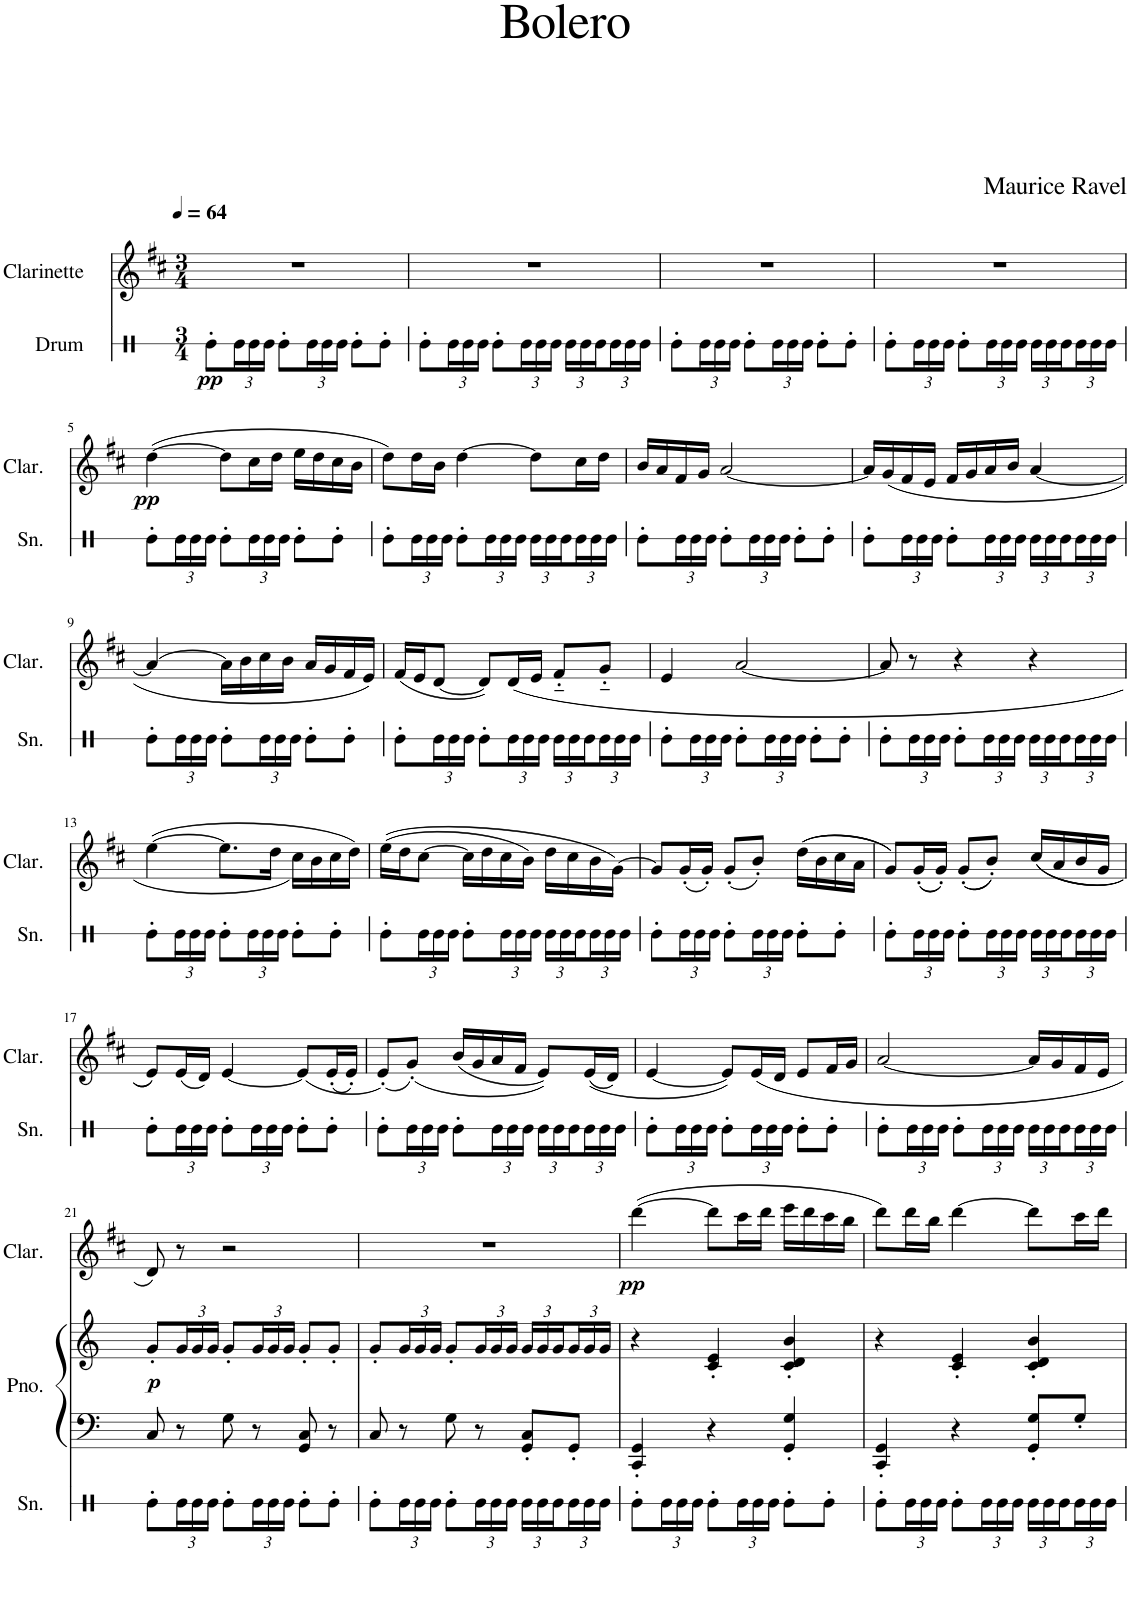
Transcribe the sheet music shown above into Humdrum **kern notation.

**kern	**dynam	**kern	**kern	**dynam	**kern	**dynam
*part3	*part3	*part2	*part2	*part2	*part1	*part1
*staff4	*staff4	*staff3	*staff2	*staff2/3	*staff1	*staff1
*I"Drum	*	*I"Piano	*	*	*I"Clarinette	*
*	*	*I'Pno.	*	*	*I'Clar.	*
*stria1	*	*stria5	*stria5	*	*	*
*clefX	*	*clefF4	*clefG2	*	*clefG2	*
*	*	*	*	*	*Trd1c2	*
*k[]	*	*k[]	*k[]	*	*k[f#c#]	*
*M3/4	*	*M3/4	*M3/4	*	*M3/4	*
*MM64	*	*MM64	*MM64	*	*MM64	*
=1	=1	=1	=1	=1	=1	=1
!	!LO:DY:b	!	!	!	!	!
8Re'\L	pp	2.r	2.r	.	2.r	.
*Xbrackettup	*	*	*	*	*	*
24Re\L	.	.	.	.	.	.
24Re\	.	.	.	.	.	.
24Re\JJ	.	.	.	.	.	.
8Re'\L	.	.	.	.	.	.
24Re\L	.	.	.	.	.	.
24Re\	.	.	.	.	.	.
24Re\JJ	.	.	.	.	.	.
8Re'\L	.	.	.	.	.	.
8Re'\J	.	.	.	.	.	.
=2	=2	=2	=2	=2	=2	=2
8Re'\L	.	2.r	2.r	.	2.r	.
24Re\L	.	.	.	.	.	.
24Re\	.	.	.	.	.	.
24Re\JJ	.	.	.	.	.	.
8Re'\L	.	.	.	.	.	.
24Re\L	.	.	.	.	.	.
24Re\	.	.	.	.	.	.
24Re\JJ	.	.	.	.	.	.
24Re\LL	.	.	.	.	.	.
24Re\	.	.	.	.	.	.
24Re\	.	.	.	.	.	.
24Re\	.	.	.	.	.	.
24Re\	.	.	.	.	.	.
24Re\JJ	.	.	.	.	.	.
=3	=3	=3	=3	=3	=3	=3
8Re'\L	.	2.r	2.r	.	2.r	.
24Re\L	.	.	.	.	.	.
24Re\	.	.	.	.	.	.
24Re\JJ	.	.	.	.	.	.
8Re'\L	.	.	.	.	.	.
24Re\L	.	.	.	.	.	.
24Re\	.	.	.	.	.	.
24Re\JJ	.	.	.	.	.	.
8Re'\L	.	.	.	.	.	.
8Re'\J	.	.	.	.	.	.
=4	=4	=4	=4	=4	=4	=4
8Re'\L	.	2.r	2.r	.	2.r	.
24Re\L	.	.	.	.	.	.
24Re\	.	.	.	.	.	.
24Re\JJ	.	.	.	.	.	.
8Re'\L	.	.	.	.	.	.
24Re\L	.	.	.	.	.	.
24Re\	.	.	.	.	.	.
24Re\JJ	.	.	.	.	.	.
24Re\LL	.	.	.	.	.	.
24Re\	.	.	.	.	.	.
24Re\	.	.	.	.	.	.
24Re\	.	.	.	.	.	.
24Re\	.	.	.	.	.	.
24Re\JJ	.	.	.	.	.	.
!!LO:LB:g=z
=5	=5	=5	=5	=5	=5	=5
!	!	!	!	!	!	!LO:DY:b
8Re'\L	.	2.r	2.r	.	([4dd\	pp
24Re\L	.	.	.	.	.	.
24Re\	.	.	.	.	.	.
24Re\JJ	.	.	.	.	.	.
8Re'\L	.	.	.	.	8dd\L]	.
24Re\L	.	.	.	.	16cc#\L	.
24Re\	.	.	.	.	.	.
.	.	.	.	.	16dd\JJ	.
24Re\JJ	.	.	.	.	.	.
8Re'\L	.	.	.	.	16ee\LL	.
.	.	.	.	.	16dd\	.
8Re'\J	.	.	.	.	16cc#\	.
.	.	.	.	.	16b\JJ	.
=6	=6	=6	=6	=6	=6	=6
8Re'\L	.	2.r	2.r	.	8dd\L)	.
24Re\L	.	.	.	.	16dd\L	.
24Re\	.	.	.	.	.	.
.	.	.	.	.	16b\JJ	.
24Re\JJ	.	.	.	.	.	.
8Re'\L	.	.	.	.	[4dd\	.
24Re\L	.	.	.	.	.	.
24Re\	.	.	.	.	.	.
24Re\JJ	.	.	.	.	.	.
24Re\LL	.	.	.	.	8dd\L]	.
24Re\	.	.	.	.	.	.
24Re\	.	.	.	.	.	.
24Re\	.	.	.	.	16cc#\L	.
24Re\	.	.	.	.	.	.
.	.	.	.	.	16dd\JJ	.
24Re\JJ	.	.	.	.	.	.
=7	=7	=7	=7	=7	=7	=7
8Re'\L	.	2.r	2.r	.	16b/LL	.
.	.	.	.	.	16a/	.
24Re\L	.	.	.	.	16f#/	.
24Re\	.	.	.	.	.	.
.	.	.	.	.	16g/JJ	.
24Re\JJ	.	.	.	.	.	.
8Re'\L	.	.	.	.	[2a/	.
24Re\L	.	.	.	.	.	.
24Re\	.	.	.	.	.	.
24Re\JJ	.	.	.	.	.	.
8Re'\L	.	.	.	.	.	.
8Re'\J	.	.	.	.	.	.
=8	=8	=8	=8	=8	=8	=8
8Re'\L	.	2.r	2.r	.	16a/LL]	.
.	.	.	.	.	(<16g/	.
24Re\L	.	.	.	.	16f#/	.
24Re\	.	.	.	.	.	.
.	.	.	.	.	16e/JJ	.
24Re\JJ	.	.	.	.	.	.
8Re'\L	.	.	.	.	16f#/LL	.
.	.	.	.	.	16g/	.
24Re\L	.	.	.	.	16a/	.
24Re\	.	.	.	.	.	.
.	.	.	.	.	16b/JJ	.
24Re\JJ	.	.	.	.	.	.
24Re\LL	.	.	.	.	[4a/	.
24Re\	.	.	.	.	.	.
24Re\	.	.	.	.	.	.
24Re\	.	.	.	.	.	.
24Re\	.	.	.	.	.	.
24Re\JJ	.	.	.	.	.	.
!!LO:LB:g=z
=9	=9	=9	=9	=9	=9	=9
8Re'\L	.	2.r	2.r	.	4a/_	.
24Re\L	.	.	.	.	.	.
24Re\	.	.	.	.	.	.
24Re\JJ	.	.	.	.	.	.
8Re'\L	.	.	.	.	16a\LL]	.
.	.	.	.	.	16b\	.
24Re\L	.	.	.	.	16cc#\	.
24Re\	.	.	.	.	.	.
.	.	.	.	.	16b\JJ	.
24Re\JJ	.	.	.	.	.	.
8Re'\L	.	.	.	.	16a/LL	.
.	.	.	.	.	16g/	.
8Re'\J	.	.	.	.	16f#/	.
.	.	.	.	.	16e/JJ)	.
=10	=10	=10	=10	=10	=10	=10
8Re'\L	.	2.r	2.r	.	(16f#/LL	.
.	.	.	.	.	16e/J	.
24Re\L	.	.	.	.	[8d/J	.
24Re\	.	.	.	.	.	.
24Re\JJ	.	.	.	.	.	.
8Re'\L	.	.	.	.	8d/L])	.
24Re\L	.	.	.	.	(<16d/L	.
24Re\	.	.	.	.	.	.
.	.	.	.	.	16e/JJ	.
24Re\JJ	.	.	.	.	.	.
24Re\LL	.	.	.	.	8f#'~/L	.
24Re\	.	.	.	.	.	.
24Re\	.	.	.	.	.	.
24Re\	.	.	.	.	8g'~/J	.
24Re\	.	.	.	.	.	.
24Re\JJ	.	.	.	.	.	.
=11	=11	=11	=11	=11	=11	=11
8Re'\L	.	2.r	2.r	.	4e/	.
24Re\L	.	.	.	.	.	.
24Re\	.	.	.	.	.	.
24Re\JJ	.	.	.	.	.	.
8Re'\L	.	.	.	.	[2a/	.
24Re\L	.	.	.	.	.	.
24Re\	.	.	.	.	.	.
24Re\JJ	.	.	.	.	.	.
8Re'\L	.	.	.	.	.	.
8Re'\J	.	.	.	.	.	.
=12	=12	=12	=12	=12	=12	=12
8Re'\L	.	2.r	2.r	.	8a/]	.
24Re\L	.	.	.	.	8r	.
24Re\	.	.	.	.	.	.
24Re\JJ	.	.	.	.	.	.
8Re'\L	.	.	.	.	4r	.
24Re\L	.	.	.	.	.	.
24Re\	.	.	.	.	.	.
24Re\JJ	.	.	.	.	.	.
24Re\LL	.	.	.	.	4r	.
24Re\	.	.	.	.	.	.
24Re\	.	.	.	.	.	.
24Re\	.	.	.	.	.	.
24Re\	.	.	.	.	.	.
24Re\JJ	.	.	.	.	.	.
!!LO:LB:g=z
=13	=13	=13	=13	=13	=13	=13
8Re'\L	.	2.r	2.r	.	([4ee\	.
24Re\L	.	.	.	.	.	.
24Re\	.	.	.	.	.	.
24Re\JJ	.	.	.	.	.	.
8Re'\L	.	.	.	.	8.ee\L]	.
24Re\L	.	.	.	.	.	.
24Re\	.	.	.	.	.	.
.	.	.	.	.	16dd\Jk	.
24Re\JJ	.	.	.	.	.	.
8Re'\L	.	.	.	.	16cc#\LL)	.
.	.	.	.	.	16b\	.
8Re'\J	.	.	.	.	16cc#\	.
.	.	.	.	.	16dd\JJ)	.
=14	=14	=14	=14	=14	=14	=14
8Re'\L	.	2.r	2.r	.	((16ee\LL	.
.	.	.	.	.	16dd\J	.
24Re\L	.	.	.	.	[8cc#\J	.
24Re\	.	.	.	.	.	.
24Re\JJ	.	.	.	.	.	.
8Re'\L	.	.	.	.	16cc#\LL]	.
.	.	.	.	.	16dd\	.
24Re\L	.	.	.	.	16cc#\	.
24Re\	.	.	.	.	.	.
.	.	.	.	.	16b\JJ)	.
24Re\JJ	.	.	.	.	.	.
24Re\LL	.	.	.	.	16dd\LL	.
24Re\	.	.	.	.	.	.
.	.	.	.	.	16cc#\	.
24Re\	.	.	.	.	.	.
24Re\	.	.	.	.	16b\	.
24Re\	.	.	.	.	.	.
.	.	.	.	.	[16g\JJ)	.
24Re\JJ	.	.	.	.	.	.
=15	=15	=15	=15	=15	=15	=15
8Re'\L	.	2.r	2.r	.	8g/L]	.
24Re\L	.	.	.	.	(16g'/L	.
24Re\	.	.	.	.	.	.
.	.	.	.	.	16g'/JJ)	.
24Re\JJ	.	.	.	.	.	.
8Re'\L	.	.	.	.	(8g'/L	.
24Re\L	.	.	.	.	8b'/J)	.
24Re\	.	.	.	.	.	.
24Re\JJ	.	.	.	.	.	.
8Re'\L	.	.	.	.	(>(16dd\LL	.
.	.	.	.	.	16b\	.
8Re'\J	.	.	.	.	16cc#\	.
.	.	.	.	.	16a\JJ	.
=16	=16	=16	=16	=16	=16	=16
8Re'\L	.	2.r	2.r	.	8g/L))	.
24Re\L	.	.	.	.	((16g'/L	.
24Re\	.	.	.	.	.	.
.	.	.	.	.	16g'/JJ))	.
24Re\JJ	.	.	.	.	.	.
8Re'\L	.	.	.	.	((8g'/L	.
24Re\L	.	.	.	.	8b'/J))	.
24Re\	.	.	.	.	.	.
24Re\JJ	.	.	.	.	.	.
24Re\LL	.	.	.	.	((16cc#/LL	.
24Re\	.	.	.	.	.	.
.	.	.	.	.	16a/	.
24Re\	.	.	.	.	.	.
24Re\	.	.	.	.	16b/	.
24Re\	.	.	.	.	.	.
.	.	.	.	.	16g/JJ	.
24Re\JJ	.	.	.	.	.	.
!!LO:LB:g=z
=17	=17	=17	=17	=17	=17	=17
8Re'\L	.	2.r	2.r	.	8e/L))	.
24Re\L	.	.	.	.	(16e/L	.
24Re\	.	.	.	.	.	.
.	.	.	.	.	16d/JJ)	.
24Re\JJ	.	.	.	.	.	.
8Re'\L	.	.	.	.	[4e/	.
24Re\L	.	.	.	.	.	.
24Re\	.	.	.	.	.	.
24Re\JJ	.	.	.	.	.	.
8Re'\L	.	.	.	.	(8e/L]	.
8Re'\J	.	.	.	.	(16e'/L	.
.	.	.	.	.	16e'/JJ)	.
=18	=18	=18	=18	=18	=18	=18
8Re'\L	.	2.r	2.r	.	(8e'/L)	.
24Re\L	.	.	.	.	(8g'/J)	.
24Re\	.	.	.	.	.	.
24Re\JJ	.	.	.	.	.	.
8Re'\L	.	.	.	.	(16b/LL	.
.	.	.	.	.	16g/	.
24Re\L	.	.	.	.	16a/	.
24Re\	.	.	.	.	.	.
.	.	.	.	.	16f#/JJ	.
24Re\JJ	.	.	.	.	.	.
24Re\LL	.	.	.	.	8e/L))	.
24Re\	.	.	.	.	.	.
24Re\	.	.	.	.	.	.
24Re\	.	.	.	.	((16e/L	.
24Re\	.	.	.	.	.	.
.	.	.	.	.	16d/JJ)	.
24Re\JJ	.	.	.	.	.	.
=19	=19	=19	=19	=19	=19	=19
8Re'\L	.	2.r	2.r	.	[4e/	.
24Re\L	.	.	.	.	.	.
24Re\	.	.	.	.	.	.
24Re\JJ	.	.	.	.	.	.
8Re'\L	.	.	.	.	8e/L])	.
24Re\L	.	.	.	.	(<16e/L	.
24Re\	.	.	.	.	.	.
.	.	.	.	.	16d/JJ	.
24Re\JJ	.	.	.	.	.	.
8Re'\L	.	.	.	.	8e/L	.
8Re'\J	.	.	.	.	16f#/L	.
.	.	.	.	.	16g/JJ	.
=20	=20	=20	=20	=20	=20	=20
8Re'\L	.	2.r	2.r	.	[2a/	.
24Re\L	.	.	.	.	.	.
24Re\	.	.	.	.	.	.
24Re\JJ	.	.	.	.	.	.
8Re'\L	.	.	.	.	.	.
24Re\L	.	.	.	.	.	.
24Re\	.	.	.	.	.	.
24Re\JJ	.	.	.	.	.	.
24Re\LL	.	.	.	.	16a/LL]	.
24Re\	.	.	.	.	.	.
.	.	.	.	.	16g/	.
24Re\	.	.	.	.	.	.
24Re\	.	.	.	.	16f#/	.
24Re\	.	.	.	.	.	.
.	.	.	.	.	16e/JJ	.
24Re\JJ	.	.	.	.	.	.
!!LO:LB:g=z
=21	=21	=21	=21	=21	=21	=21
!	!	!	!	!LO:DY:b	!	!
8Re'\L	.	8C/	8g'/L	p	8d/)	.
*	*	*	*Xbrackettup	*	*	*
24Re\L	.	8r	24g/L	.	8r	.
24Re\	.	.	24g/	.	.	.
24Re\JJ	.	.	24g/JJ	.	.	.
8Re'\L	.	8G\	8g'/L	.	2r	.
24Re\L	.	8r	24g/L	.	.	.
24Re\	.	.	24g/	.	.	.
24Re\JJ	.	.	24g/JJ	.	.	.
8Re'\L	.	8GG/ 8C/	8g'/L	.	.	.
8Re'\J	.	8r	8g'/J	.	.	.
=22	=22	=22	=22	=22	=22	=22
8Re'\L	.	8C/	8g'/L	.	2.r	.
24Re\L	.	8r	24g/L	.	.	.
24Re\	.	.	24g/	.	.	.
24Re\JJ	.	.	24g/JJ	.	.	.
8Re'\L	.	8G\	8g'/L	.	.	.
24Re\L	.	8r	24g/L	.	.	.
24Re\	.	.	24g/	.	.	.
24Re\JJ	.	.	24g/JJ	.	.	.
24Re\LL	.	8GG/' 8C/'L	24g/LL	.	.	.
24Re\	.	.	24g/	.	.	.
24Re\	.	.	24g/	.	.	.
24Re\	.	8GG'/J	24g/	.	.	.
24Re\	.	.	24g/	.	.	.
24Re\JJ	.	.	24g/JJ	.	.	.
=23	=23	=23	=23	=23	=23	=23
!	!	!	!	!	!	!LO:DY:b
8Re'\L	.	4CC/' 4GG/'	4r	.	([4ddd\	pp
24Re\L	.	.	.	.	.	.
24Re\	.	.	.	.	.	.
24Re\JJ	.	.	.	.	.	.
8Re'\L	.	4r	4c/' 4e/'	.	8ddd\L]	.
24Re\L	.	.	.	.	16ccc#\L	.
24Re\	.	.	.	.	.	.
.	.	.	.	.	16ddd\JJ	.
24Re\JJ	.	.	.	.	.	.
8Re'\L	.	4GG/' 4G/'	4c/' 4d/' 4b/'	.	16eee\LL	.
.	.	.	.	.	16ddd\	.
8Re'\J	.	.	.	.	16ccc#\	.
.	.	.	.	.	16bb\JJ	.
=24	=24	=24	=24	=24	=24	=24
8Re'\L	.	4CC/' 4GG/'	4r	.	8ddd\L)	.
24Re\L	.	.	.	.	16ddd\L	.
24Re\	.	.	.	.	.	.
.	.	.	.	.	16bb\JJ	.
24Re\JJ	.	.	.	.	.	.
8Re'\L	.	4r	4c/' 4e/'	.	[4ddd\	.
24Re\L	.	.	.	.	.	.
24Re\	.	.	.	.	.	.
24Re\JJ	.	.	.	.	.	.
24Re\LL	.	8GG/' 8G/'L	4c/' 4d/' 4b/'	.	8ddd\L]	.
24Re\	.	.	.	.	.	.
24Re\	.	.	.	.	.	.
24Re\	.	8G'/J	.	.	16ccc#\L	.
24Re\	.	.	.	.	.	.
.	.	.	.	.	16ddd\JJ	.
24Re\JJ	.	.	.	.	.	.
=	=	=	=	=	=	=
*-	*-	*-	*-	*-	*-	*-
